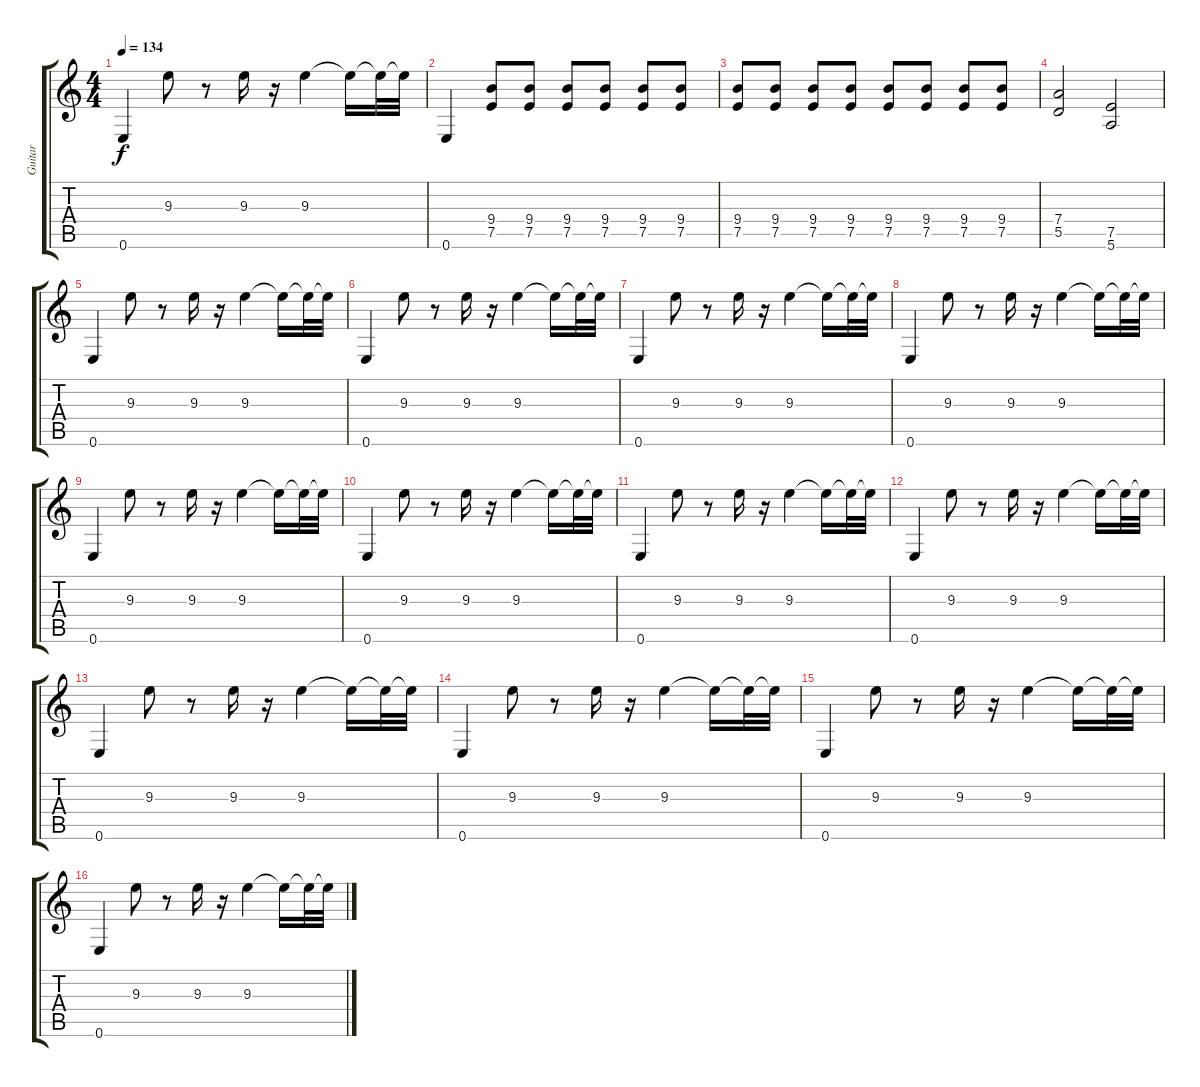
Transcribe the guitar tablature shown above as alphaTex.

\track ("Guitar" "Guitar") {instrument distortionguitar}
\staff {score tabs}
\tuning (E4 B3 G3 D3 A2 E2) {hide}
\ts (4 4)
\tempo 134
\clef g2
\ks c
0.6.4{dy f} 9.3.8 r.8 9.3.16 r.16 9.3.4 9.3{t}.16 9.3{t}.32 9.3{t}.32 |
0.6.4 (9.4 7.5).8 (9.4 7.5).8 (9.4 7.5).8 (9.4 7.5).8 (9.4 7.5).8 (9.4 7.5).8 |
(9.4 7.5).8 (9.4 7.5).8 (9.4 7.5).8 (9.4 7.5).8 (9.4 7.5).8 (9.4 7.5).8 (9.4 7.5).8 (9.4 7.5).8 |
(7.4 5.5).2 (7.5 5.6).2 |
0.6.4 9.3.8 r.8 9.3.16 r.16 9.3.4 9.3{t}.16 9.3{t}.32 9.3{t}.32 |
0.6.4 9.3.8 r.8 9.3.16 r.16 9.3.4 9.3{t}.16 9.3{t}.32 9.3{t}.32 |
0.6.4 9.3.8 r.8 9.3.16 r.16 9.3.4 9.3{t}.16 9.3{t}.32 9.3{t}.32 |
0.6.4 9.3.8 r.8 9.3.16 r.16 9.3.4 9.3{t}.16 9.3{t}.32 9.3{t}.32 |
0.6.4 9.3.8 r.8 9.3.16 r.16 9.3.4 9.3{t}.16 9.3{t}.32 9.3{t}.32 |
0.6.4 9.3.8 r.8 9.3.16 r.16 9.3.4 9.3{t}.16 9.3{t}.32 9.3{t}.32 |
0.6.4 9.3.8 r.8 9.3.16 r.16 9.3.4 9.3{t}.16 9.3{t}.32 9.3{t}.32 |
0.6.4 9.3.8 r.8 9.3.16 r.16 9.3.4 9.3{t}.16 9.3{t}.32 9.3{t}.32 |
0.6.4 9.3.8 r.8 9.3.16 r.16 9.3.4 9.3{t}.16 9.3{t}.32 9.3{t}.32 |
0.6.4 9.3.8 r.8 9.3.16 r.16 9.3.4 9.3{t}.16 9.3{t}.32 9.3{t}.32 |
0.6.4 9.3.8 r.8 9.3.16 r.16 9.3.4 9.3{t}.16 9.3{t}.32 9.3{t}.32 |
0.6.4 9.3.8 r.8 9.3.16 r.16 9.3.4 9.3{t}.16 9.3{t}.32 9.3{t}.32
